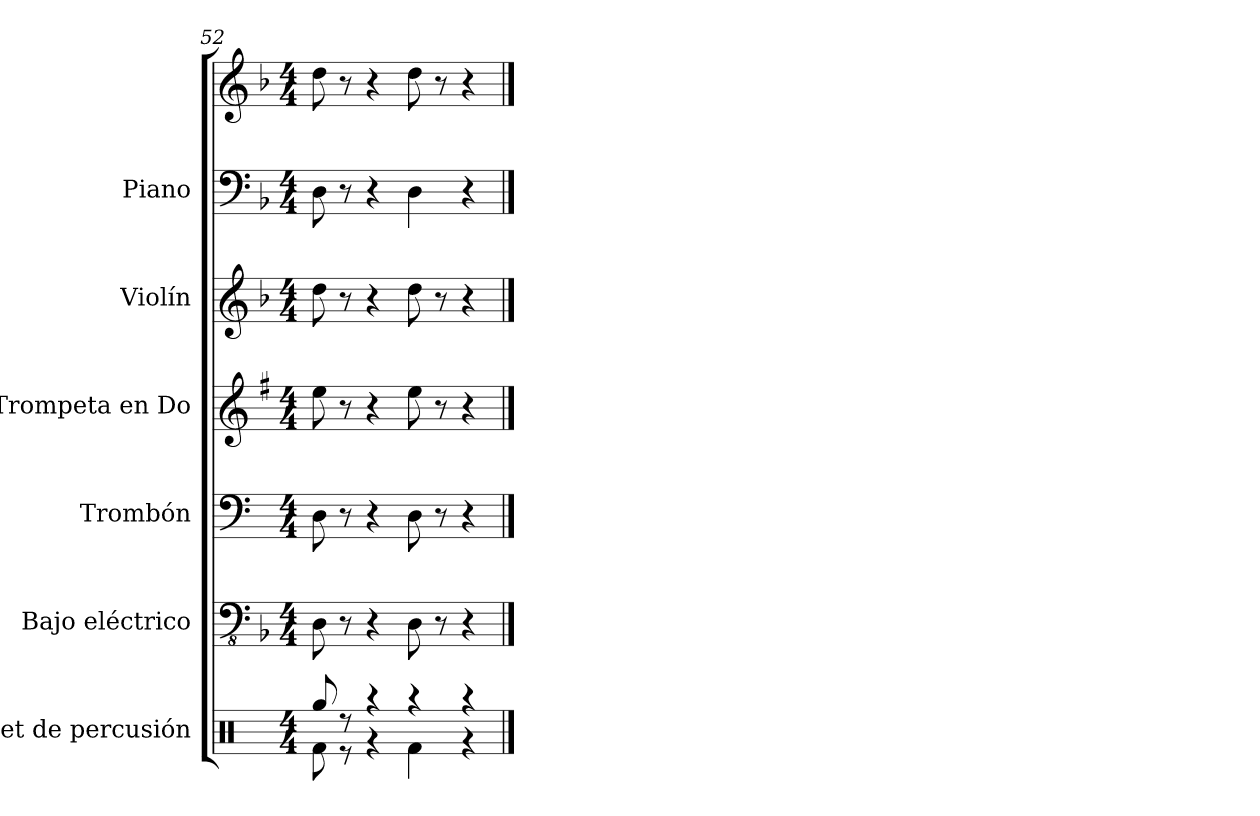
**kern	**kern	**kern	**kern	**kern	**kern	**kern
*part6	*part5	*part4	*part3	*part2	*part1	*part1
*staff7	*staff6	*staff5	*staff4	*staff3	*staff2	*staff1
*I"Set de percusión	*I"Bajo eléctrico	*I"Trombón	*I"Trompeta en Do	*I"Violín	*I"Piano	*
*I'Perc.	*I'Baj. El.	*I'Tbn.	*I'Tpt. Do	*I'Vln.	*I'Pno.	*
*clefX	*clefFv4	*clefF4	*clefG2	*clefG2	*clefF4	*clefG2
*	*	*	*ITrd1c2	*	*	*
*k[]	*k[b-]	*k[]	*k[b-]	*k[b-]	*k[b-]	*k[b-]
*M4/4	*M4/4	*M4/4	*M4/4	*M4/4	*M4/4	*M4/4
=52	=52	=52	=52	=52	=52	=52
*^	*	*	*	*	*	*
8Rgg/	8Rf\	8DD\	8D\	8dd\	8dd\	8D\	8dd\
8rdd	8r	8r	8r	8r	8r	8r	8r
4r	4rg	4r	4r	4r	4r	4r	4r
4r	4Rf\	8DD\	8D\	8dd\	8dd\	4D\	8dd\
.	.	8r	8r	8r	8r	.	8r
4r	4rg	4r	4r	4r	4r	4r	4r
*v	*v	*	*	*	*	*	*
==	==	==	==	==	==	==
*-	*-	*-	*-	*-	*-	*-
